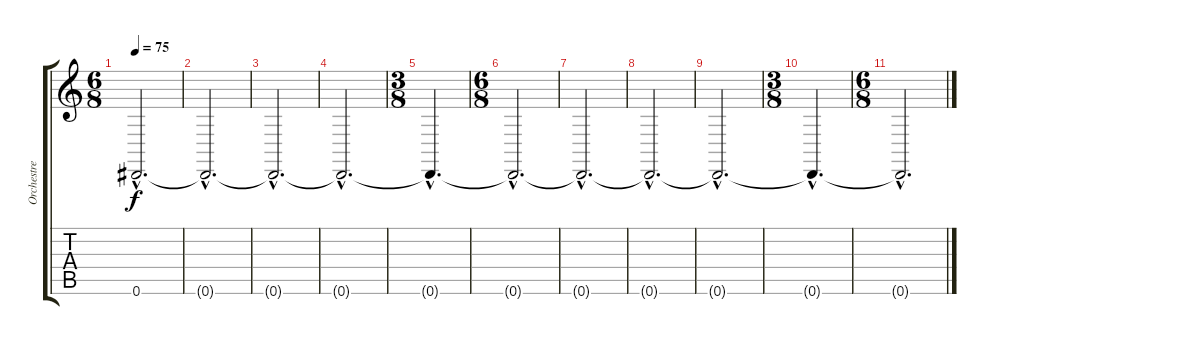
\track ("Orchestre 2" "Orchestre ") {instrument stringensemble2}
\staff {score tabs}
\tuning (Eb4 Bb3 Gb3 Db3 Ab2 Eb2) {hide}
\ts (6 8)
\tempo 75
\clef g2
\ks c
0.6{hac t}.2{d dy f} |
0.6{hac t}.2{d} |
0.6{hac t}.2{d} |
0.6{hac t}.2{d} |
\ts (3 8)
0.6{hac t}.4{d} |
\ts (6 8)
0.6{hac t}.2{d} |
0.6{hac t}.2{d} |
0.6{hac t}.2{d} |
0.6{hac t}.2{d} |
\ts (3 8)
0.6{hac t}.4{d} |
\ts (6 8)
0.6{hac t}.2{d volume 0}
